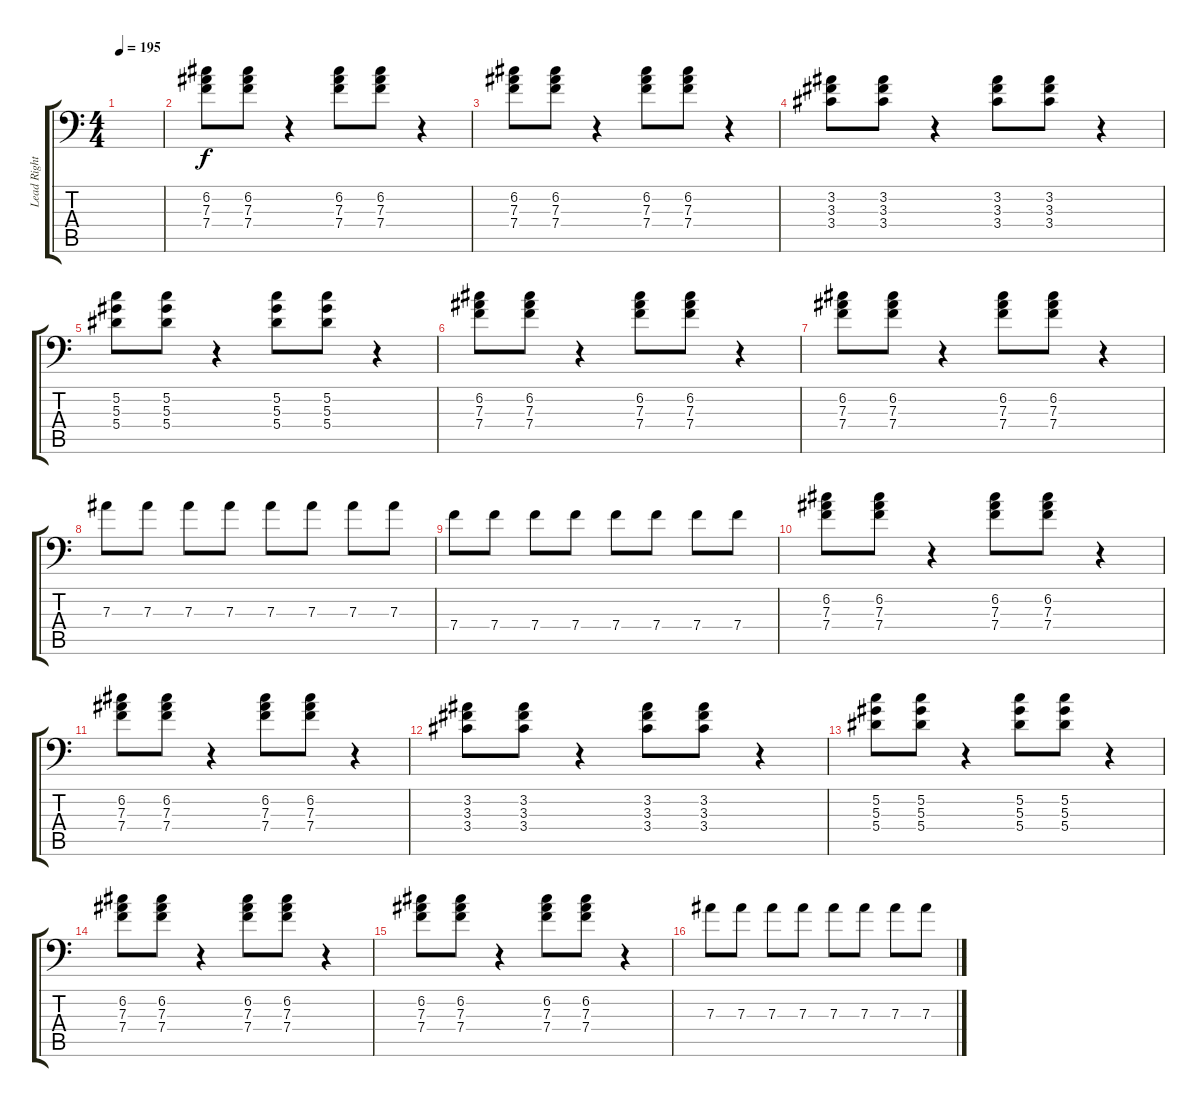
\track ("Lead Right 1" "Lead Right") {instrument distortionguitar}
\staff {score tabs}
\tuning (C4 G3 Eb3 Bb2 F2 Bb1) {hide}
\ts (4 4)
\tempo 195
\clef f4
\ks c
|
(6.2 7.3 7.4).8{instrument overdrivenguitar} (6.2 7.3 7.4).8 r.4 (6.2 7.3 7.4).8 (6.2 7.3 7.4).8 r.4 |
(6.2 7.3 7.4).8 (6.2 7.3 7.4).8 r.4 (6.2 7.3 7.4).8 (6.2 7.3 7.4).8 r.4 |
(3.2 3.3 3.4).8 (3.2 3.3 3.4).8 r.4 (3.2 3.3 3.4).8 (3.2 3.3 3.4).8 r.4 |
(5.2 5.3 5.4).8 (5.2 5.3 5.4).8 r.4 (5.2 5.3 5.4).8 (5.2 5.3 5.4).8 r.4 |
(6.2 7.3 7.4).8 (6.2 7.3 7.4).8 r.4 (6.2 7.3 7.4).8 (6.2 7.3 7.4).8 r.4 |
(6.2 7.3 7.4).8 (6.2 7.3 7.4).8 r.4 (6.2 7.3 7.4).8 (6.2 7.3 7.4).8 r.4 |
7.3.8{instrument distortionguitar} 7.3.8 7.3.8 7.3.8 7.3.8 7.3.8 7.3.8 7.3.8 |
7.4.8 7.4.8 7.4.8 7.4.8 7.4.8 7.4.8 7.4.8 7.4.8 |
(6.2 7.3 7.4).8{instrument overdrivenguitar} (6.2 7.3 7.4).8 r.4 (6.2 7.3 7.4).8 (6.2 7.3 7.4).8 r.4 |
(6.2 7.3 7.4).8 (6.2 7.3 7.4).8 r.4 (6.2 7.3 7.4).8 (6.2 7.3 7.4).8 r.4 |
(3.2 3.3 3.4).8 (3.2 3.3 3.4).8 r.4 (3.2 3.3 3.4).8 (3.2 3.3 3.4).8 r.4 |
(5.2 5.3 5.4).8 (5.2 5.3 5.4).8 r.4 (5.2 5.3 5.4).8 (5.2 5.3 5.4).8 r.4 |
(6.2 7.3 7.4).8 (6.2 7.3 7.4).8 r.4 (6.2 7.3 7.4).8 (6.2 7.3 7.4).8 r.4 |
(6.2 7.3 7.4).8 (6.2 7.3 7.4).8 r.4 (6.2 7.3 7.4).8 (6.2 7.3 7.4).8 r.4 |
7.3.8{instrument distortionguitar} 7.3.8 7.3.8 7.3.8 7.3.8 7.3.8 7.3.8 7.3.8
